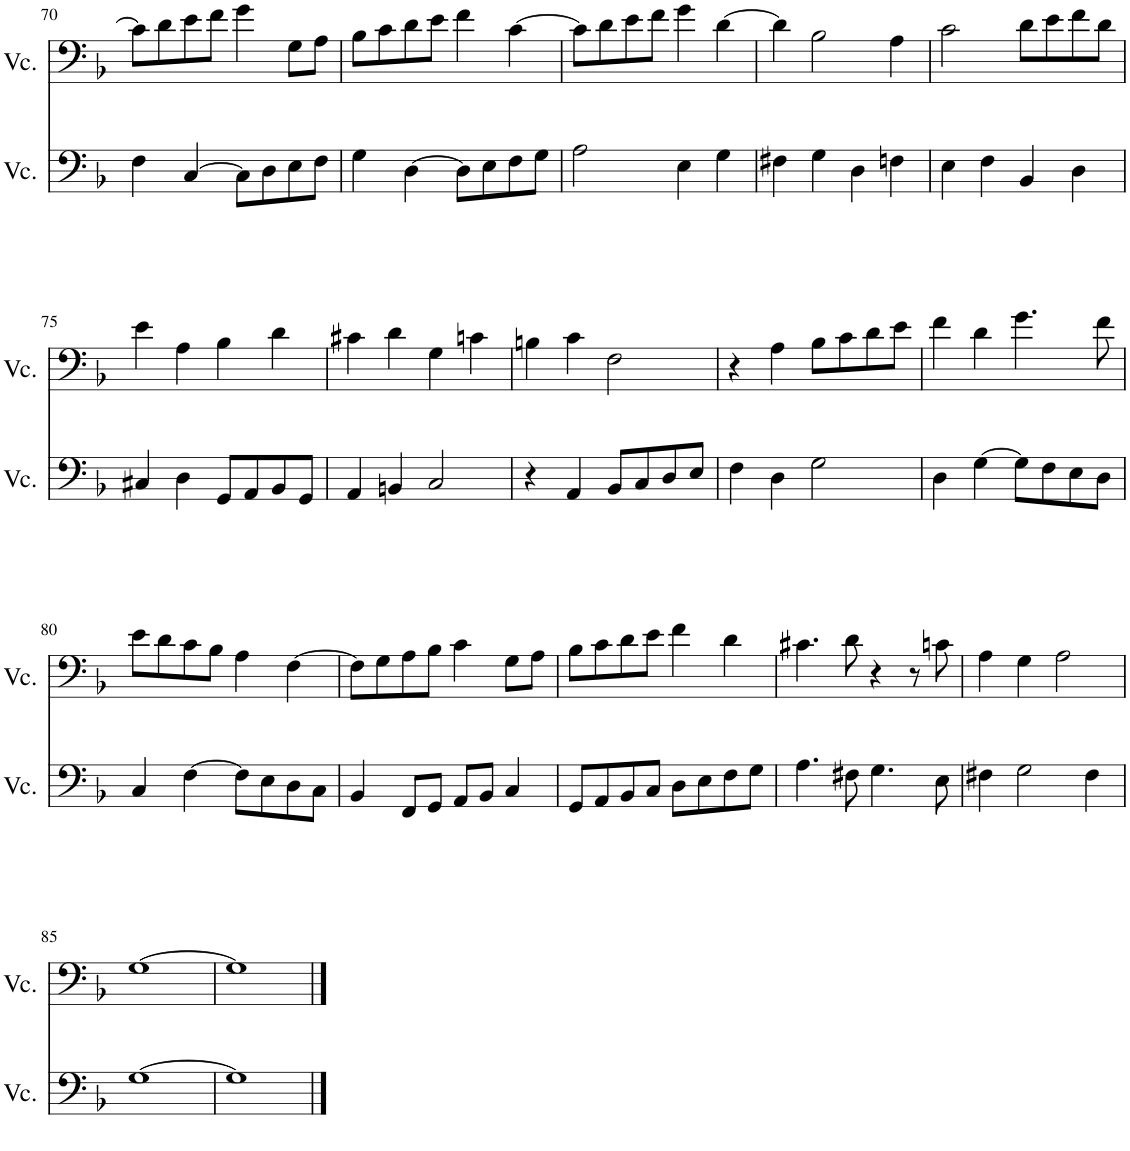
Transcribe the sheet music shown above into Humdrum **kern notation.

**kern	**kern
*part2	*part1
*staff2	*staff1
*I"Violoncello2	*I"Violoncello1
*I'Vc.	*I'Vc.
!!LO:PB:g=z
*clefF4	*clefF4
*k[b-]	*k[b-]
*M4/4	*M4/4
=70	=70
4F\	8c\L]
.	8d\
[4C/	8e\
.	8f\J
8C\L]	4g\
8D\	.
8E\	8G\L
8F\J	8A\J
=71	=71
4G\	8B-\L
.	8c\
[4D\	8d\
.	8e\J
8D\L]	4f\
8E\	.
8F\	[4c\
8G\J	.
=72	=72
2A\	8c\L]
.	8d\
.	8e\
.	8f\J
4E\	4g\
4G\	[4d\
=73	=73
4F#X\	4d\]
4G\	2B-\
4D\	.
4Fn\	4A\
=74	=74
4E\	2c\
4F\	.
4BB-/	8d\L
.	8e\
4D\	8f\
.	8d\J
!!LO:LB:g=z
=75	=75
4C#X/	4e\
4D\	4A\
8GG/L	4B-\
8AA/	.
8BB-/	4d\
8GG/J	.
=76	=76
4AA/	4c#X\
4BBn/	4d\
2C/	4G\
.	4cn\
=77	=77
4r	4Bn\
4AA/	4c\
8BB-/L	2F\
8C/	.
8D/	.
8E/J	.
=78	=78
4F\	4r
4D\	4A\
2G\	8B-\L
.	8c\
.	8d\
.	8e\J
=79	=79
4D\	4f\
[4G\	4d\
8G\L]	4.g\
8F\	.
8E\	.
8D\J	8f\
!!LO:LB:g=z
=80	=80
4C/	8e\L
.	8d\
[4F\	8c\
.	8B-\J
8F\L]	4A\
8E\	.
8D\	[4F\
8C\J	.
=81	=81
4BB-/	8F\L]
.	8G\
8FF/L	8A\
8GG/J	8B-\J
8AA/L	4c\
8BB-/J	.
4C/	8G\L
.	8A\J
=82	=82
8GG/L	8B-\L
8AA/	8c\
8BB-/	8d\
8C/J	8e\J
8D\L	4f\
8E\	.
8F\	4d\
8G\J	.
=83	=83
4.A\	4.c#X\
8F#X\	8d\
4.G\	4r
.	8r
8E\	8cn\
=84	=84
4F#X\	4A\
2G\	4G\
.	2A\
4F#\	.
!!LO:LB:g=z
=85	=85
[1G	[1G
=86	=86
1G]	1G]
==	==
*-	*-
